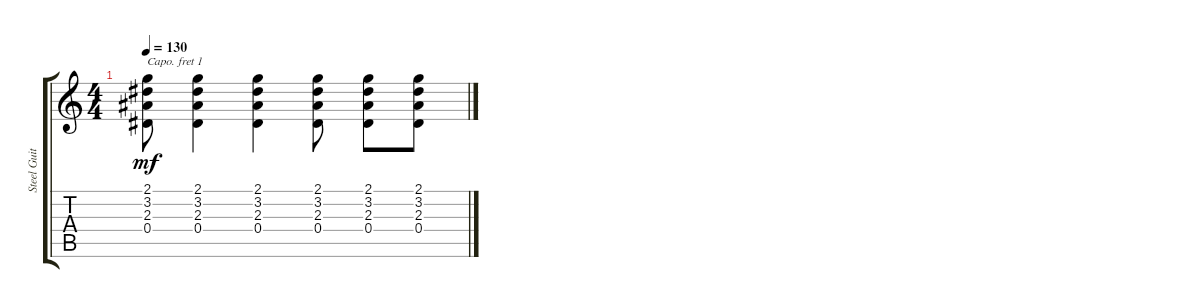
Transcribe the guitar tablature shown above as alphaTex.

\track ("Steel Guitar" "Steel Guit") {instrument acousticguitarsteel}
\staff {score tabs}
\capo 1
\tuning (E4 B3 G3 D3 A2 E2) {hide}
\ts (4 4)
\tempo 130
\clef g2
\ks c
(2.1 3.2 2.3 0.4).8{dy mf} (2.1 3.2 2.3 0.4).4 (2.1 3.2 2.3 0.4).4 (2.1 3.2 2.3 0.4).8 (2.1 3.2 2.3 0.4).8 (2.1 3.2 2.3 0.4).8
